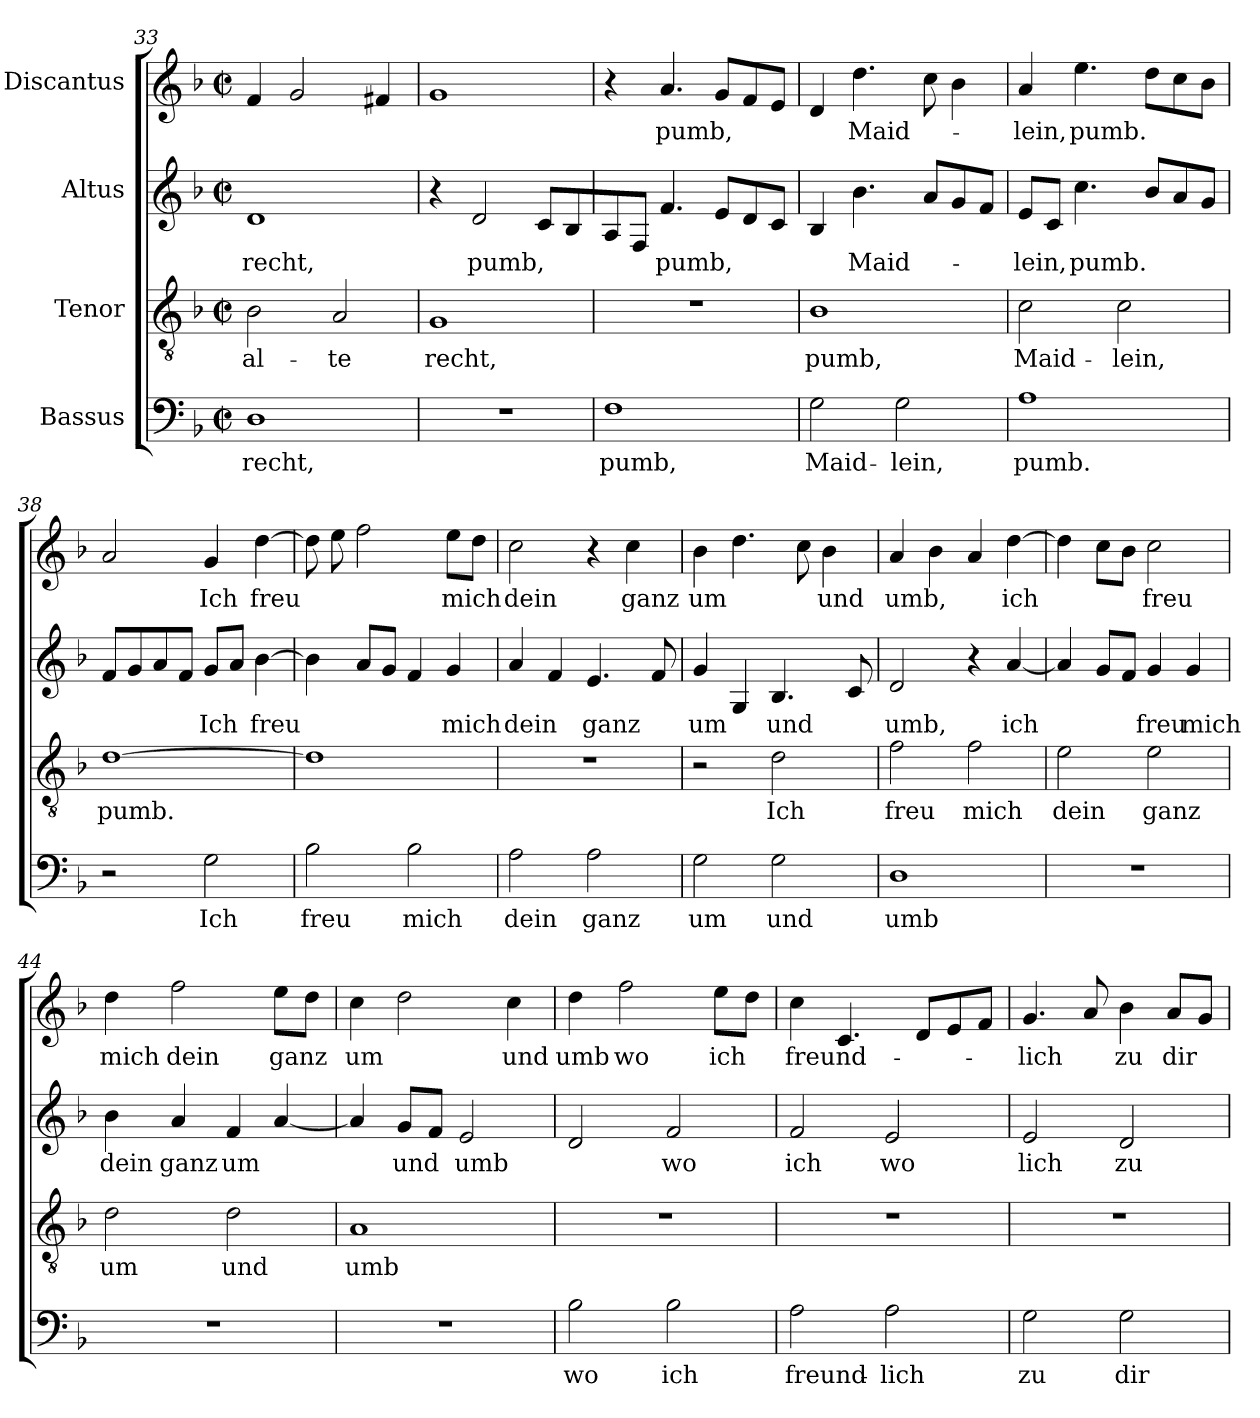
**kern	**text	**kern	**text	**kern	**text	**kern	**text
*part4	*part4	*part3	*part3	*part2	*part2	*part1	*part1
*staff4	*staff4	*staff3	*staff3	*staff2	*staff2	*staff1	*staff1
*I"Bassus	*	*I"Tenor	*	*I"Altus	*	*I"Discantus	*
*clefF4	*	*clefGv2	*	*clefG2	*	*clefG2	*
*k[b-]	*	*k[b-]	*	*k[b-]	*	*k[b-]	*
*M2/2	*	*M2/2	*	*M2/2	*	*M2/2	*
*met(c|)	*	*met(c|)	*	*met(c|)	*	*met(c|)	*
=33	=33	=33	=33	=33	=33	=33	=33
!	!LO:LY:b	!	!LO:LY:b	!	!LO:LY:b	!	!
1D	recht,	2B-\	al-	1d	recht,	4f/	.
.	.	.	.	.	.	2g/	.
!	!	!	!LO:LY:b	!	!	!	!
.	.	2A/	-te	.	.	.	.
.	.	.	.	.	.	4f#X/	.
!!LO:PB:g=z
=34	=34	=34	=34	=34	=34	=34	=34
!	!	!	!LO:LY:b	!	!	!	!
1r	.	1G	recht,	4r	.	1g	.
!	!	!	!	!	!LO:LY:b	!	!
.	.	.	.	2d/	pumb,	.	.
.	.	.	.	8c/L	.	.	.
.	.	.	.	8B-/	.	.	.
=35	=35	=35	=35	=35	=35	=35	=35
!	!LO:LY:b	!	!	!	!	!	!
1F	pumb,	1r	.	8A/	.	4r	.
.	.	.	.	8F/J	.	.	.
!	!	!	!	!	!LO:LY:b	!	!LO:LY:b
.	.	.	.	4.f/	pumb,	4.a/	pumb,
.	.	.	.	8e/L	.	8g/L	.
.	.	.	.	8d/	.	8f/	.
.	.	.	.	8c/J	.	8e/J	.
=36	=36	=36	=36	=36	=36	=36	=36
!	!LO:LY:b	!	!LO:LY:b	!	!	!	!
2G\	Maid-	1B-	pumb,	4B-/	.	4d/	.
!	!	!	!	!	!LO:LY:b	!	!LO:LY:b
.	.	.	.	4.b-\	-Maid-	4.dd\	-Maid-
!	!LO:LY:b	!	!	!	!	!	!
2G\	-lein,	.	.	.	.	.	.
.	.	.	.	8a/L	.	8cc\	.
.	.	.	.	8g/	.	4b-\	.
.	.	.	.	8f/J	.	.	.
=37	=37	=37	=37	=37	=37	=37	=37
!	!LO:LY:b	!	!LO:LY:b	!	!LO:LY:b	!	!LO:LY:b
1A	pumb.	2c\	Maid-	8e/L	lein,	4a/	lein,
.	.	.	.	8c/J	.	.	.
!	!	!	!	!	!LO:LY:b	!	!LO:LY:b
.	.	.	.	4.cc\	pumb.	4.ee\	pumb.
!	!	!	!LO:LY:b	!	!	!	!
.	.	2c\	-lein,	.	.	.	.
.	.	.	.	8b-/L	.	8dd\L	.
.	.	.	.	8a/	.	8cc\	.
.	.	.	.	8g/J	.	8b-\J	.
!!LO:LB:g=z
=38	=38	=38	=38	=38	=38	=38	=38
!	!	!	!LO:LY:b	!	!	!	!
2r	.	[1d	pumb.	8f/L	.	2a/	.
.	.	.	.	8g/	.	.	.
.	.	.	.	8a/	.	.	.
.	.	.	.	8f/J	.	.	.
!	!LO:LY:b	!	!	!	!LO:LY:b	!	!LO:LY:b
2G\	Ich	.	.	8g/L	Ich	4g/	Ich
.	.	.	.	8a/J	.	.	.
!	!	!	!	!	!LO:LY:b	!	!LO:LY:b
.	.	.	.	[4b-\	freu	[4dd\	-freu
=39	=39	=39	=39	=39	=39	=39	=39
!	!LO:LY:b	!	!	!	!	!	!
2B-\	freu	1d]	.	4b-\]	.	8dd\]	.
.	.	.	.	.	.	8ee\	.
.	.	.	.	8a/L	.	2ff\	.
.	.	.	.	8g/J	.	.	.
!	!LO:LY:b	!	!	!	!	!	!
2B-\	mich	.	.	4f/	.	.	.
!	!	!	!	!	!LO:LY:b	!	!LO:LY:b
.	.	.	.	4g/	mich	8ee\L	mich
.	.	.	.	.	.	8dd\J	.
=40	=40	=40	=40	=40	=40	=40	=40
!	!LO:LY:b	!	!	!	!LO:LY:b	!	!LO:LY:b
2A\	dein	1r	.	4a/	dein	2cc\	dein
.	.	.	.	4f/	.	.	.
!	!LO:LY:b	!	!	!	!LO:LY:b	!	!
2A\	ganz	.	.	4.e/	ganz	4r	.
!	!	!	!	!	!	!	!LO:LY:b
.	.	.	.	.	.	4cc\	ganz
.	.	.	.	8f/	.	.	.
=41	=41	=41	=41	=41	=41	=41	=41
!	!LO:LY:b	!	!	!	!LO:LY:b	!	!LO:LY:b
2G\	um	2r	.	4g/	um	4b-\	um
.	.	.	.	4G/	.	4.dd\	.
!	!LO:LY:b	!	!LO:LY:b	!	!LO:LY:b	!	!
2G\	und	2d\	Ich	4.B-/	und	.	.
.	.	.	.	.	.	8cc\	.
!	!	!	!	!	!	!	!LO:LY:b
.	.	.	.	.	.	4b-\	und
.	.	.	.	8c/	.	.	.
!!LO:LB:g=z
=42	=42	=42	=42	=42	=42	=42	=42
!	!LO:LY:b	!	!LO:LY:b	!	!LO:LY:b	!	!LO:LY:b
1D	umb	2f\	freu	2d/	umb,	4a/	umb,
.	.	.	.	.	.	4b-\	.
!	!	!	!LO:LY:b	!	!	!	!
.	.	2f\	mich	4r	.	4a/	.
!	!	!	!	!	!LO:LY:b	!	!LO:LY:b
.	.	.	.	[4a/	ich	[4dd\	ich
=43	=43	=43	=43	=43	=43	=43	=43
!	!	!	!LO:LY:b	!	!	!	!
1r	.	2e\	dein	4a/]	.	4dd\]	.
.	.	.	.	8g/L	.	8cc\L	.
.	.	.	.	8f/J	.	8b-\J	.
!	!	!	!LO:LY:b	!	!LO:LY:b	!	!LO:LY:b
.	.	2e\	ganz	4g/	freu	2cc\	freu
!	!	!	!	!	!LO:LY:b	!	!
.	.	.	.	4g/	mich	.	.
=44	=44	=44	=44	=44	=44	=44	=44
!	!	!	!LO:LY:b	!	!LO:LY:b	!	!LO:LY:b
1r	.	2d\	um	4b-\	dein	4dd\	mich
!	!	!	!	!	!LO:LY:b	!	!LO:LY:b
.	.	.	.	4a/	ganz	2ff\	dein
!	!	!	!LO:LY:b	!	!LO:LY:b	!	!
.	.	2d\	und	4f/	um	.	.
!	!	!	!	!	!	!	!LO:LY:b
.	.	.	.	[4a/	.	8ee\L	ganz
.	.	.	.	.	.	8dd\J	.
=45	=45	=45	=45	=45	=45	=45	=45
!	!	!	!LO:LY:b	!	!	!	!LO:LY:b
1r	.	1A	umb	4a/]	.	4cc\	um
!	!	!	!	!	!LO:LY:b	!	!
.	.	.	.	8g/L	und	2dd\	.
.	.	.	.	8f/J	.	.	.
!	!	!	!	!	!LO:LY:b	!	!
.	.	.	.	2e/	umb	.	.
!	!	!	!	!	!	!	!LO:LY:b
.	.	.	.	.	.	4cc\	und
!!LO:LB:g=z
=46	=46	=46	=46	=46	=46	=46	=46
!	!LO:LY:b	!	!	!	!	!	!LO:LY:b
2B-\	wo	1r	.	2d/	.	4dd\	umb
!	!	!	!	!	!	!	!LO:LY:b
.	.	.	.	.	.	2ff\	wo
!	!LO:LY:b	!	!	!	!LO:LY:b	!	!
2B-\	ich	.	.	2f/	wo	.	.
!	!	!	!	!	!	!	!LO:LY:b
.	.	.	.	.	.	8ee\L	ich
.	.	.	.	.	.	8dd\J	.
=47	=47	=47	=47	=47	=47	=47	=47
!	!LO:LY:b	!	!	!	!LO:LY:b	!	!LO:LY:b
2A\	freund-	1r	.	2f/	ich	4cc\	freund-
.	.	.	.	.	.	4.c/	.
!	!LO:LY:b	!	!	!	!LO:LY:b	!	!
2A\	-lich	.	.	2e/	wo	.	.
.	.	.	.	.	.	8d/L	.
.	.	.	.	.	.	8e/	.
.	.	.	.	.	.	8f/J	.
=48	=48	=48	=48	=48	=48	=48	=48
!	!LO:LY:b	!	!	!	!LO:LY:b	!	!LO:LY:b
2G\	zu	1r	.	2e/	-lich	4.g/	lich
.	.	.	.	.	.	8a/	.
!	!LO:LY:b	!	!	!	!LO:LY:b	!	!LO:LY:b
2G\	dir	.	.	2d/	zu	4b-\	zu
!	!	!	!	!	!	!	!LO:LY:b
.	.	.	.	.	.	8a/L	dir
.	.	.	.	.	.	8g/J	.
=	=	=	=	=	=	=	=
*-	*-	*-	*-	*-	*-	*-	*-
